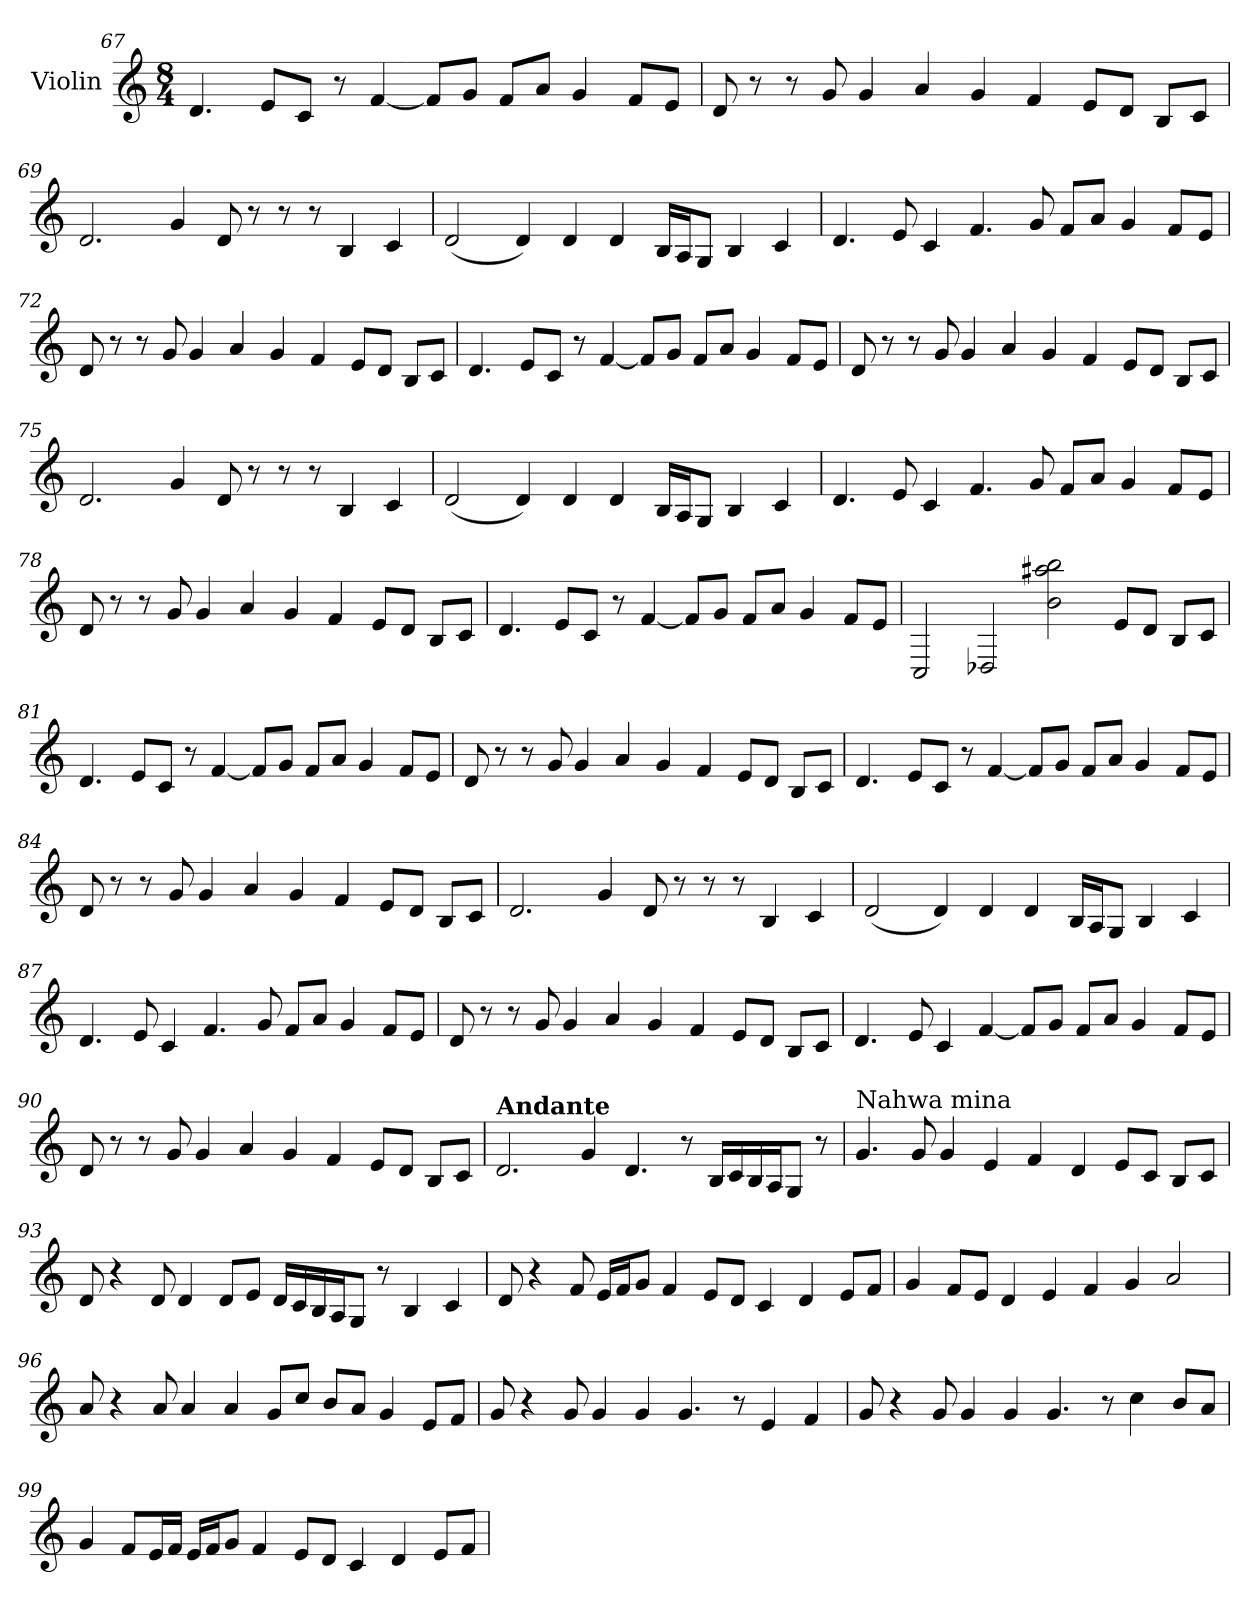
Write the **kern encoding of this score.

**kern
*part1
*staff1
*I"Violin
*clefG2
*k[]
*M8/4
=67
4.d/
8e/L
8c/J
8r
[4f/
8f/L]
8g/J
8f/L
8a/J
4g/
8f/L
8e/J
!!LO:LB:g=z
=68
8d/
8r
8r
8g/
4g/
4a/
4g/
4f/
8e/L
8d/J
8B/L
8c/J
=69
2.d/
4g/
8d/
8r
8r
8r
4B/
4c/
!!LO:LB:g=z
=70
(<2d/
4d/)
4d/
4d/
16B/LL
16A/J
8G/J
4B/
4c/
=71
4.d/
8e/
4c/
4.f/
8g/
8f/L
8a/J
4g/
8f/L
8e/J
!!LO:LB:g=z
=72
8d/
8r
8r
8g/
4g/
4a/
4g/
4f/
8e/L
8d/J
8B/L
8c/J
=73
4.d/
8e/L
8c/J
8r
[4f/
8f/L]
8g/J
8f/L
8a/J
4g/
8f/L
8e/J
!!LO:LB:g=z
=74
8d/
8r
8r
8g/
4g/
4a/
4g/
4f/
8e/L
8d/J
8B/L
8c/J
=75
2.d/
4g/
8d/
8r
8r
8r
4B/
4c/
!!LO:LB:g=z
=76
(<2d/
4d/)
4d/
4d/
16B/LL
16A/J
8G/J
4B/
4c/
=77
4.d/
8e/
4c/
4.f/
8g/
8f/L
8a/J
4g/
8f/L
8e/J
!!LO:LB:g=z
=78
8d/
8r
8r
8g/
4g/
4a/
4g/
4f/
8e/L
8d/J
8B/L
8c/J
=79
4.d/
8e/L
8c/J
8r
[4f/
8f/L]
8g/J
8f/L
8a/J
4g/
8f/L
8e/J
!!LO:PB:g=z
=80
2C/
2D-X/
2b\ 2aa#X\ 2bb\
8e/L
8d/J
8B/L
8c/J
=81
4.d/
8e/L
8c/J
8r
[4f/
8f/L]
8g/J
8f/L
8a/J
4g/
8f/L
8e/J
!!LO:LB:g=z
=82
8d/
8r
8r
8g/
4g/
4a/
4g/
4f/
8e/L
8d/J
8B/L
8c/J
=83
4.d/
8e/L
8c/J
8r
[4f/
8f/L]
8g/J
8f/L
8a/J
4g/
8f/L
8e/J
!!LO:LB:g=z
=84
8d/
8r
8r
8g/
4g/
4a/
4g/
4f/
8e/L
8d/J
8B/L
8c/J
=85
2.d/
4g/
8d/
8r
8r
8r
4B/
4c/
!!LO:LB:g=z
=86
(<2d/
4d/)
4d/
4d/
16B/LL
16A/J
8G/J
4B/
4c/
=87
4.d/
8e/
4c/
4.f/
8g/
8f/L
8a/J
4g/
8f/L
8e/J
!!LO:LB:g=z
=88
8d/
8r
8r
8g/
4g/
4a/
4g/
4f/
8e/L
8d/J
8B/L
8c/J
=89
4.d/
8e/
4c/
[4f/
8f/L]
8g/J
8f/L
8a/J
4g/
8f/L
8e/J
!!LO:LB:g=z
=90
8d/
8r
8r
8g/
4g/
4a/
4g/
4f/
8e/L
8d/J
8B/L
8c/J
=91
*MM65
!LO:TX:a:B:t=Andante
2.d/
4g/
4.d/
8r
16B/LL
16c/
16B/
16A/J
8G/J
8r
!!LO:LB:g=z
=92
!LO:TX:a:t=Nahwa mina
4.g/
8g/
4g/
4e/
4f/
4d/
8e/L
8c/J
8B/L
8c/J
=93
8d/
4r
8d/
4d/
8d/L
8e/J
16d/LL
16c/
16B/
16A/J
8G/J
8r
4B/
4c/
!!LO:LB:g=z
=94
8d/
4r
8f/
16e/LL
16f/J
8g/J
4f/
8e/L
8d/J
4c/
4d/
8e/L
8f/J
=95
4g/
8f/L
8e/J
4d/
4e/
4f/
4g/
2a/
!!LO:PB:g=z
=96
8a/
4r
8a/
4a/
4a/
8g/L
8cc/J
8b/L
8a/J
4g/
8e/L
8f/J
=97
8g/
4r
8g/
4g/
4g/
4.g/
8r
4e/
4f/
!!LO:LB:g=z
=98
8g/
4r
8g/
4g/
4g/
4.g/
8r
4cc\
8b/L
8a/J
=99
4g/
8f/L
16e/L
16f/JJ
16e/LL
16f/J
8g/J
4f/
8e/L
8d/J
4c/
4d/
8e/L
8f/J
=
*-
